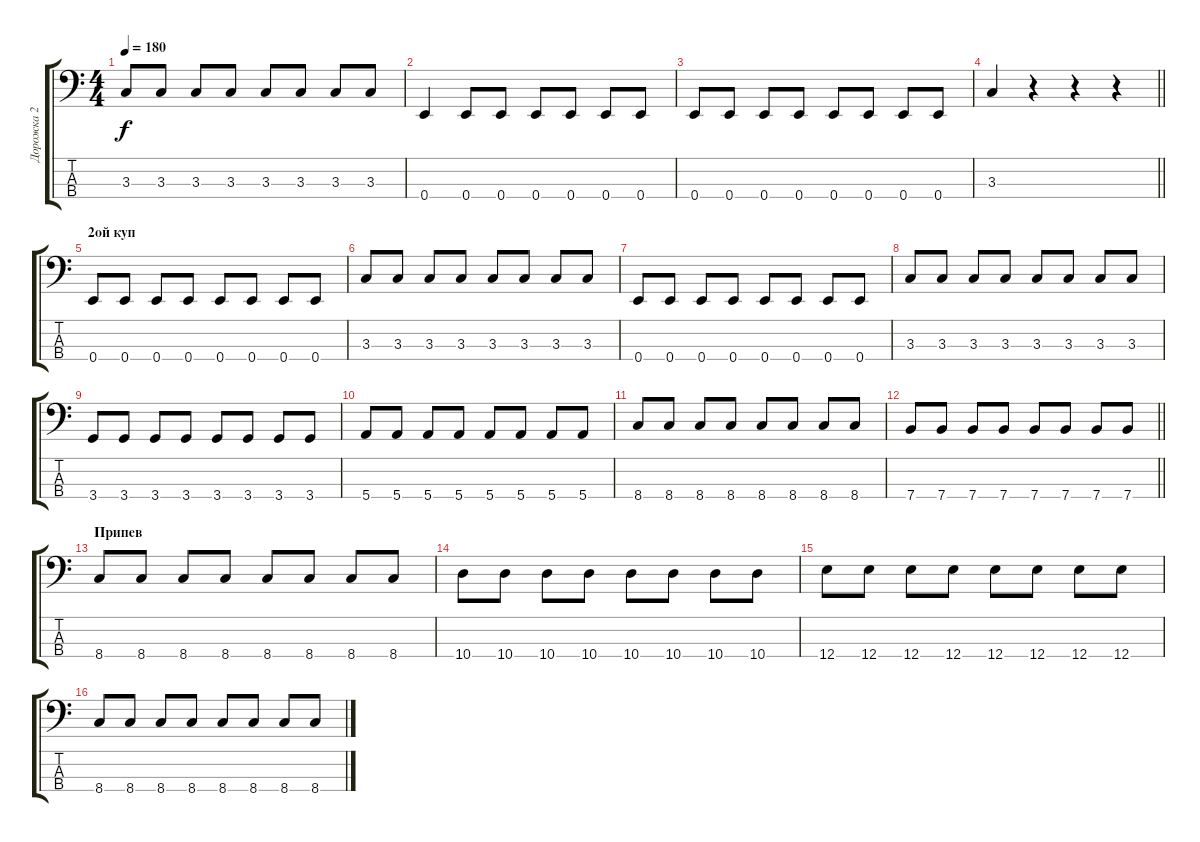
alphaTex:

\track ("Дорожка 2" "Дорожка 2") {instrument electricbasspick}
\staff {score tabs}
\tuning (G2 D2 A1 E1) {hide}
\ts (4 4)
\tempo 180
\clef f4
\ks c
3.3.8{dy f} 3.3.8 3.3.8 3.3.8 3.3.8 3.3.8 3.3.8 3.3.8 |
0.4.4 0.4.8 0.4.8 0.4.8 0.4.8 0.4.8 0.4.8 |
0.4.8 0.4.8 0.4.8 0.4.8 0.4.8 0.4.8 0.4.8 0.4.8 |
\barLineRight lightlight
3.3.4 r.4 r.4 r.4 |
\section ("" "2ой куп")
0.4.8 0.4.8 0.4.8 0.4.8 0.4.8 0.4.8 0.4.8 0.4.8 |
3.3.8 3.3.8 3.3.8 3.3.8 3.3.8 3.3.8 3.3.8 3.3.8 |
0.4.8 0.4.8 0.4.8 0.4.8 0.4.8 0.4.8 0.4.8 0.4.8 |
3.3.8 3.3.8 3.3.8 3.3.8 3.3.8 3.3.8 3.3.8 3.3.8 |
3.4.8 3.4.8 3.4.8 3.4.8 3.4.8 3.4.8 3.4.8 3.4.8 |
5.4.8 5.4.8 5.4.8 5.4.8 5.4.8 5.4.8 5.4.8 5.4.8 |
8.4.8 8.4.8 8.4.8 8.4.8 8.4.8 8.4.8 8.4.8 8.4.8 |
\barLineRight lightlight
7.4.8 7.4.8 7.4.8 7.4.8 7.4.8 7.4.8 7.4.8 7.4.8 |
\section ("" "Припев")
8.4.8 8.4.8 8.4.8 8.4.8 8.4.8 8.4.8 8.4.8 8.4.8 |
10.4.8 10.4.8 10.4.8 10.4.8 10.4.8 10.4.8 10.4.8 10.4.8 |
12.4.8 12.4.8 12.4.8 12.4.8 12.4.8 12.4.8 12.4.8 12.4.8 |
8.4.8 8.4.8 8.4.8 8.4.8 8.4.8 8.4.8 8.4.8 8.4.8
